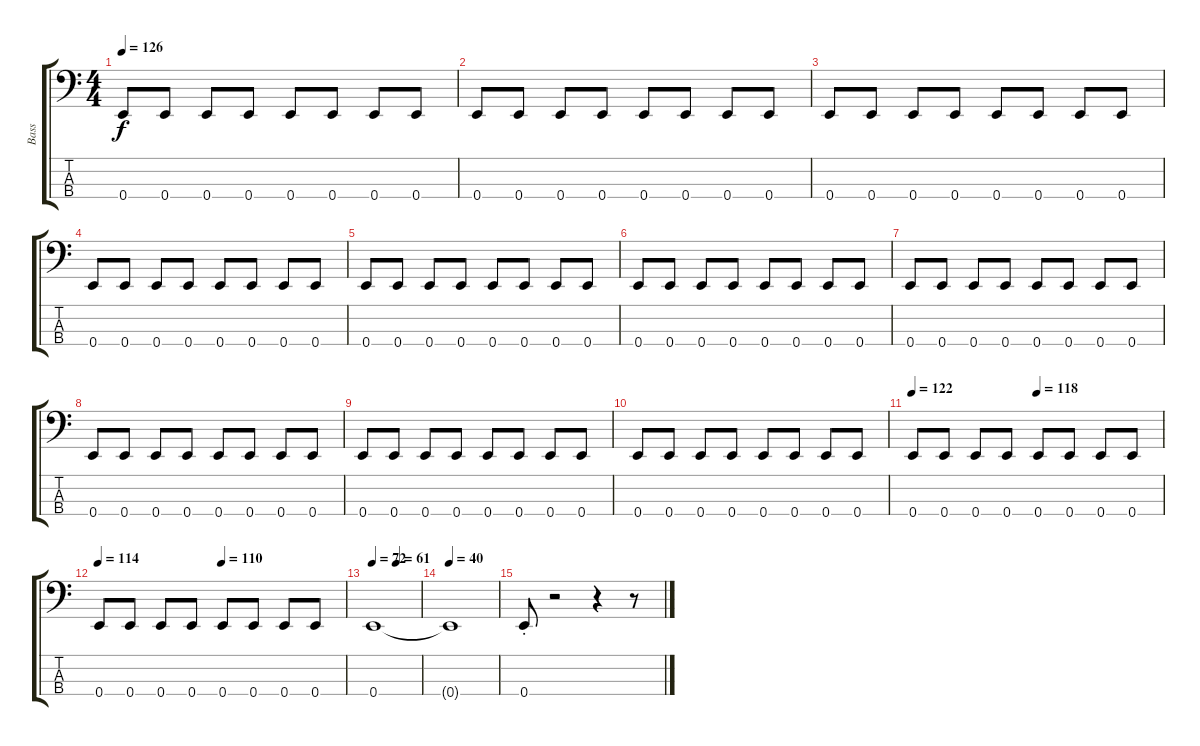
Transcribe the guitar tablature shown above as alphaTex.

\track ("Bass" "Bass") {instrument electricbassfinger}
\staff {score tabs}
\tuning (G2 D2 A1 E1) {hide}
\ts (4 4)
\tempo 126
\clef f4
\ks c
0.4.8{dy f} 0.4.8 0.4.8 0.4.8 0.4.8 0.4.8 0.4.8 0.4.8 |
0.4.8 0.4.8 0.4.8 0.4.8 0.4.8 0.4.8 0.4.8 0.4.8 |
0.4.8 0.4.8 0.4.8 0.4.8 0.4.8 0.4.8 0.4.8 0.4.8 |
0.4.8 0.4.8 0.4.8 0.4.8 0.4.8 0.4.8 0.4.8 0.4.8 |
0.4.8 0.4.8 0.4.8 0.4.8 0.4.8 0.4.8 0.4.8 0.4.8 |
0.4.8 0.4.8 0.4.8 0.4.8 0.4.8 0.4.8 0.4.8 0.4.8 |
0.4.8 0.4.8 0.4.8 0.4.8 0.4.8 0.4.8 0.4.8 0.4.8 |
0.4.8 0.4.8 0.4.8 0.4.8 0.4.8 0.4.8 0.4.8 0.4.8 |
0.4.8 0.4.8 0.4.8 0.4.8 0.4.8 0.4.8 0.4.8 0.4.8 |
0.4.8 0.4.8 0.4.8 0.4.8 0.4.8 0.4.8 0.4.8 0.4.8 |
\tempo 122
\tempo (118 0.5)
0.4.8 0.4.8 0.4.8 0.4.8 0.4.8 0.4.8 0.4.8 0.4.8 |
\tempo 114
\tempo (110 0.5)
0.4.8 0.4.8 0.4.8 0.4.8 0.4.8 0.4.8 0.4.8 0.4.8 |
\tempo 72
\tempo (61 0.5)
0.4.1 |
\tempo 60
\tempo 40
0.4{t}.1 |
0.4{st}.8 r.2 r.4 r.8
